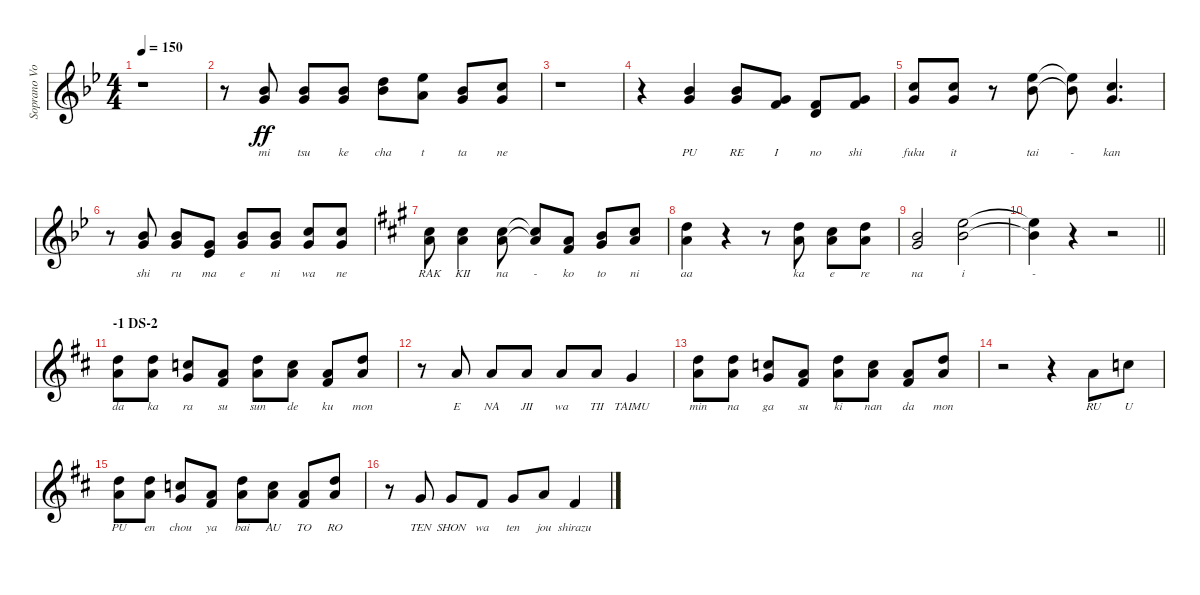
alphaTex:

\track ("Soprano Voice" "Soprano Vo") {instrument violin}
\staff {score}
\tuning (E4 B3 G3 D3 A2 E2 B1) {hide}
\ts (4 4)
\tempo 150
\clef g2
\ks bb
r.1{dy ff} |
r.8 (3.1 11.2).8{lyrics (0 "mi") lyrics (1 "") lyrics (2 "") lyrics (3 "") lyrics (4 "")} (3.1 11.2).8{lyrics (0 "tsu") lyrics (1 "") lyrics (2 "") lyrics (3 "") lyrics (4 "")} (3.1 11.2).8{lyrics (0 "ke") lyrics (1 "") lyrics (2 "") lyrics (3 "") lyrics (4 "")} (6.1 15.2).8{lyrics (0 "cha") lyrics (1 "") lyrics (2 "") lyrics (3 "") lyrics (4 "")} (11.1 10.2).8{lyrics (0 "t") lyrics (1 "") lyrics (2 "") lyrics (3 "") lyrics (4 "")} (3.1 11.2).8{lyrics (0 "ta") lyrics (1 "") lyrics (2 "") lyrics (3 "") lyrics (4 "")} (8.1 8.2).8{lyrics (0 "ne") lyrics (1 "") lyrics (2 "") lyrics (3 "") lyrics (4 "")} |
r.1 |
r.4 (3.1 11.2).4{lyrics (0 "PU") lyrics (1 "") lyrics (2 "") lyrics (3 "") lyrics (4 "")} (6.1 8.2).8{lyrics (0 "RE") lyrics (1 "") lyrics (2 "") lyrics (3 "") lyrics (4 "")} (3.1 6.2).8{lyrics (0 "I") lyrics (1 "") lyrics (2 "") lyrics (3 "") lyrics (4 "")} (1.1 3.2).8{lyrics (0 "no") lyrics (1 "") lyrics (2 "") lyrics (3 "") lyrics (4 "")} (1.1 8.2).8{lyrics (0 "shi") lyrics (1 "") lyrics (2 "") lyrics (3 "") lyrics (4 "")} |
(3.1 13.2).8{lyrics (0 "fuku") lyrics (1 "") lyrics (2 "") lyrics (3 "") lyrics (4 "")} (3.1 13.2).8{lyrics (0 "it") lyrics (1 "") lyrics (2 "") lyrics (3 "") lyrics (4 "")} r.8 (11.1 11.2).8{lyrics (0 "tai") lyrics (1 "") lyrics (2 "") lyrics (3 "") lyrics (4 "")} (11.1{t} 11.2{t}).8{lyrics (0 "-") lyrics (1 "") lyrics (2 "") lyrics (3 "") lyrics (4 "")} (8.1 8.2).4{d lyrics (0 "kan") lyrics (1 "") lyrics (2 "") lyrics (3 "") lyrics (4 "")} |
r.8 (3.1 11.2).8{lyrics (0 "shi") lyrics (1 "") lyrics (2 "") lyrics (3 "") lyrics (4 "")} (3.1 11.2).8{lyrics (0 "ru") lyrics (1 "") lyrics (2 "") lyrics (3 "") lyrics (4 "")} (3.1 4.2).8{lyrics (0 "ma") lyrics (1 "") lyrics (2 "") lyrics (3 "") lyrics (4 "")} (3.1 11.2).8{lyrics (0 "e") lyrics (1 "") lyrics (2 "") lyrics (3 "") lyrics (4 "")} (3.1 11.2).8{lyrics (0 "ni") lyrics (1 "") lyrics (2 "") lyrics (3 "") lyrics (4 "")} (3.1 13.2).8{lyrics (0 "wa") lyrics (1 "") lyrics (2 "") lyrics (3 "") lyrics (4 "")} (3.1 13.2).8{lyrics (0 "ne") lyrics (1 "") lyrics (2 "") lyrics (3 "") lyrics (4 "")} |
\ks a
(9.1 10.2).8{lyrics (0 "RAK") lyrics (1 "") lyrics (2 "") lyrics (3 "") lyrics (4 "")} (5.1 14.2).4{lyrics (0 "KII") lyrics (1 "") lyrics (2 "") lyrics (3 "") lyrics (4 "")} (9.1 10.2).8{lyrics (0 "na") lyrics (1 "") lyrics (2 "") lyrics (3 "") lyrics (4 "")} (9.1{t} 10.2{t}).8{lyrics (0 "-") lyrics (1 "") lyrics (2 "") lyrics (3 "") lyrics (4 "")} (5.1 7.2).8{lyrics (0 "ko") lyrics (1 "") lyrics (2 "") lyrics (3 "") lyrics (4 "")} (4.1 12.2).8{lyrics (0 "to") lyrics (1 "") lyrics (2 "") lyrics (3 "") lyrics (4 "")} (9.1 10.2).8{lyrics (0 "ni") lyrics (1 "") lyrics (2 "") lyrics (3 "") lyrics (4 "")} |
(5.1 15.2).4{lyrics (0 "aa") lyrics (1 "") lyrics (2 "") lyrics (3 "") lyrics (4 "")} r.4 r.8 (10.1 10.2).8{lyrics (0 "ka") lyrics (1 "") lyrics (2 "") lyrics (3 "") lyrics (4 "")} (5.1 14.2).8{lyrics (0 "e") lyrics (1 "") lyrics (2 "") lyrics (3 "") lyrics (4 "")} (10.1 10.2).8{lyrics (0 "re") lyrics (1 "") lyrics (2 "") lyrics (3 "") lyrics (4 "")} |
(7.1 9.2).2{lyrics (0 "na") lyrics (1 "") lyrics (2 "") lyrics (3 "") lyrics (4 "")} (7.1 17.2).2{lyrics (0 "i") lyrics (1 "") lyrics (2 "") lyrics (3 "") lyrics (4 "")} |
\barLineRight lightlight
(7.1{t} 17.2{t}).4{lyrics (0 "-") lyrics (1 "") lyrics (2 "") lyrics (3 "") lyrics (4 "")} r.4 r.2 |
\section ("" "-1 DS-2")
\ks d
(10.1 10.2).8{lyrics (0 "da") lyrics (1 "") lyrics (2 "") lyrics (3 "") lyrics (4 "")} (10.1 10.2).8{lyrics (0 "ka") lyrics (1 "") lyrics (2 "") lyrics (3 "") lyrics (4 "")} (8.1 8.2).8{lyrics (0 "ra") lyrics (1 "") lyrics (2 "") lyrics (3 "") lyrics (4 "")} (5.1 7.2).8{lyrics (0 "su") lyrics (1 "") lyrics (2 "") lyrics (3 "") lyrics (4 "")} (10.1 10.2).8{lyrics (0 "sun") lyrics (1 "") lyrics (2 "") lyrics (3 "") lyrics (4 "")} (8.1 10.2).8{lyrics (0 "de") lyrics (1 "") lyrics (2 "") lyrics (3 "") lyrics (4 "")} (5.1 7.2).8{lyrics (0 "ku") lyrics (1 "") lyrics (2 "") lyrics (3 "") lyrics (4 "")} (10.1 10.2).8{lyrics (0 "mon") lyrics (1 "") lyrics (2 "") lyrics (3 "") lyrics (4 "")} |
r.8 5.1.8{lyrics (0 "E") lyrics (1 "") lyrics (2 "") lyrics (3 "") lyrics (4 "")} 5.1.8{lyrics (0 "NA") lyrics (1 "") lyrics (2 "") lyrics (3 "") lyrics (4 "")} 5.1.8{lyrics (0 "JII") lyrics (1 "") lyrics (2 "") lyrics (3 "") lyrics (4 "")} 5.1.8{lyrics (0 "wa") lyrics (1 "") lyrics (2 "") lyrics (3 "") lyrics (4 "")} 5.1.8{lyrics (0 "TII") lyrics (1 "") lyrics (2 "") lyrics (3 "") lyrics (4 "")} 3.1.4{lyrics (0 "TAIMU") lyrics (1 "") lyrics (2 "") lyrics (3 "") lyrics (4 "")} |
(10.1 10.2).8{lyrics (0 "min") lyrics (1 "") lyrics (2 "") lyrics (3 "") lyrics (4 "")} (10.1 10.2).8{lyrics (0 "na") lyrics (1 "") lyrics (2 "") lyrics (3 "") lyrics (4 "")} (8.1 8.2).8{lyrics (0 "ga") lyrics (1 "") lyrics (2 "") lyrics (3 "") lyrics (4 "")} (5.1 7.2).8{lyrics (0 "su") lyrics (1 "") lyrics (2 "") lyrics (3 "") lyrics (4 "")} (10.1 10.2).8{lyrics (0 "ki") lyrics (1 "") lyrics (2 "") lyrics (3 "") lyrics (4 "")} (8.1 10.2).8{lyrics (0 "nan") lyrics (1 "") lyrics (2 "") lyrics (3 "") lyrics (4 "")} (5.1 7.2).8{lyrics (0 "da") lyrics (1 "") lyrics (2 "") lyrics (3 "") lyrics (4 "")} (10.1 10.2).8{lyrics (0 "mon") lyrics (1 "") lyrics (2 "") lyrics (3 "") lyrics (4 "")} |
r.2 r.4 5.1.8{lyrics (0 "RU") lyrics (1 "") lyrics (2 "") lyrics (3 "") lyrics (4 "")} 8.1.8{lyrics (0 "U") lyrics (1 "") lyrics (2 "") lyrics (3 "") lyrics (4 "")} |
(10.1 10.2).8{lyrics (0 "PU") lyrics (1 "") lyrics (2 "") lyrics (3 "") lyrics (4 "")} (10.1 10.2).8{lyrics (0 "en") lyrics (1 "") lyrics (2 "") lyrics (3 "") lyrics (4 "")} (8.1 8.2).8{lyrics (0 "chou") lyrics (1 "") lyrics (2 "") lyrics (3 "") lyrics (4 "")} (5.1 7.2).8{lyrics (0 "ya") lyrics (1 "") lyrics (2 "") lyrics (3 "") lyrics (4 "")} (10.1 10.2).8{lyrics (0 "bai") lyrics (1 "") lyrics (2 "") lyrics (3 "") lyrics (4 "")} (8.1 10.2).8{lyrics (0 "AU") lyrics (1 "") lyrics (2 "") lyrics (3 "") lyrics (4 "")} (5.1 7.2).8{lyrics (0 "TO") lyrics (1 "") lyrics (2 "") lyrics (3 "") lyrics (4 "")} (10.1 10.2).8{lyrics (0 "RO") lyrics (1 "") lyrics (2 "") lyrics (3 "") lyrics (4 "")} |
r.8 3.1.8{lyrics (0 "TEN") lyrics (1 "") lyrics (2 "") lyrics (3 "") lyrics (4 "")} 3.1.8{lyrics (0 "SHON") lyrics (1 "") lyrics (2 "") lyrics (3 "") lyrics (4 "")} 2.1.8{lyrics (0 "wa") lyrics (1 "") lyrics (2 "") lyrics (3 "") lyrics (4 "")} 3.1.8{lyrics (0 "ten") lyrics (1 "") lyrics (2 "") lyrics (3 "") lyrics (4 "")} 5.1.8{lyrics (0 "jou") lyrics (1 "") lyrics (2 "") lyrics (3 "") lyrics (4 "")} 2.1.4{lyrics (0 "shirazu") lyrics (1 "") lyrics (2 "") lyrics (3 "") lyrics (4 "")}
